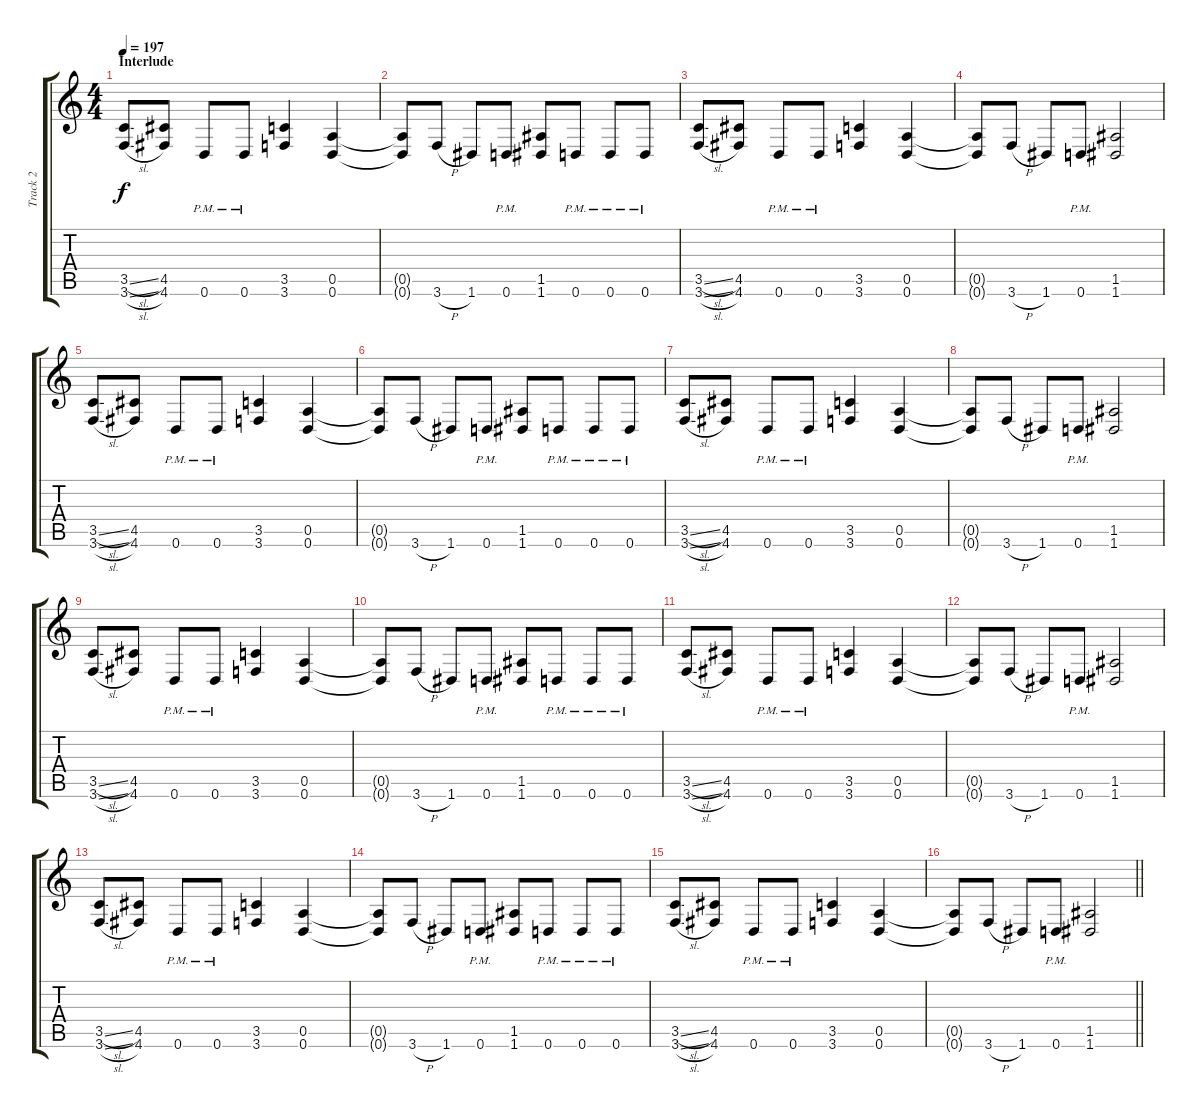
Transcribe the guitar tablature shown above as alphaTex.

\track ("Track 2" "Track 2") {instrument distortionguitar}
\staff {score tabs}
\tuning (E4 B3 G3 D3 A2 D2) {hide}
\ts (4 4)
\section ("" "Interlude")
\tempo 197
\clef g2
\ks c
(3.5{sl} 3.6{sl}).8{dy f volume 16} (4.5 4.6).8 0.6{pm}.8 0.6{pm}.8 (3.5 3.6).4 (0.5 0.6).4 |
(0.5{t} 0.6{t}).8 3.6{h}.8 1.6.8 0.6{pm}.8 (1.5 1.6).8 0.6{pm}.8 0.6{pm}.8 0.6{pm}.8 |
(3.5{sl} 3.6{sl}).8 (4.5 4.6).8 0.6{pm}.8 0.6{pm}.8 (3.5 3.6).4 (0.5 0.6).4 |
(0.5{t} 0.6{t}).8 3.6{h}.8 1.6.8 0.6{pm}.8 (1.5 1.6).2 |
(3.5{sl} 3.6{sl}).8 (4.5 4.6).8 0.6{pm}.8 0.6{pm}.8 (3.5 3.6).4 (0.5 0.6).4 |
(0.5{t} 0.6{t}).8 3.6{h}.8 1.6.8 0.6{pm}.8 (1.5 1.6).8 0.6{pm}.8 0.6{pm}.8 0.6{pm}.8 |
(3.5{sl} 3.6{sl}).8 (4.5 4.6).8 0.6{pm}.8 0.6{pm}.8 (3.5 3.6).4 (0.5 0.6).4 |
(0.5{t} 0.6{t}).8 3.6{h}.8 1.6.8 0.6{pm}.8 (1.5 1.6).2 |
(3.5{sl} 3.6{sl}).8 (4.5 4.6).8 0.6{pm}.8 0.6{pm}.8 (3.5 3.6).4 (0.5 0.6).4 |
(0.5{t} 0.6{t}).8 3.6{h}.8 1.6.8 0.6{pm}.8 (1.5 1.6).8 0.6{pm}.8 0.6{pm}.8 0.6{pm}.8 |
(3.5{sl} 3.6{sl}).8 (4.5 4.6).8 0.6{pm}.8 0.6{pm}.8 (3.5 3.6).4 (0.5 0.6).4 |
(0.5{t} 0.6{t}).8 3.6{h}.8 1.6.8 0.6{pm}.8 (1.5 1.6).2 |
(3.5{sl} 3.6{sl}).8 (4.5 4.6).8 0.6{pm}.8 0.6{pm}.8 (3.5 3.6).4 (0.5 0.6).4 |
(0.5{t} 0.6{t}).8 3.6{h}.8 1.6.8 0.6{pm}.8 (1.5 1.6).8 0.6{pm}.8 0.6{pm}.8 0.6{pm}.8 |
(3.5{sl} 3.6{sl}).8 (4.5 4.6).8 0.6{pm}.8 0.6{pm}.8 (3.5 3.6).4 (0.5 0.6).4 |
\barLineRight lightlight
(0.5{t} 0.6{t}).8 3.6{h}.8 1.6.8 0.6{pm}.8 (1.5 1.6).2
